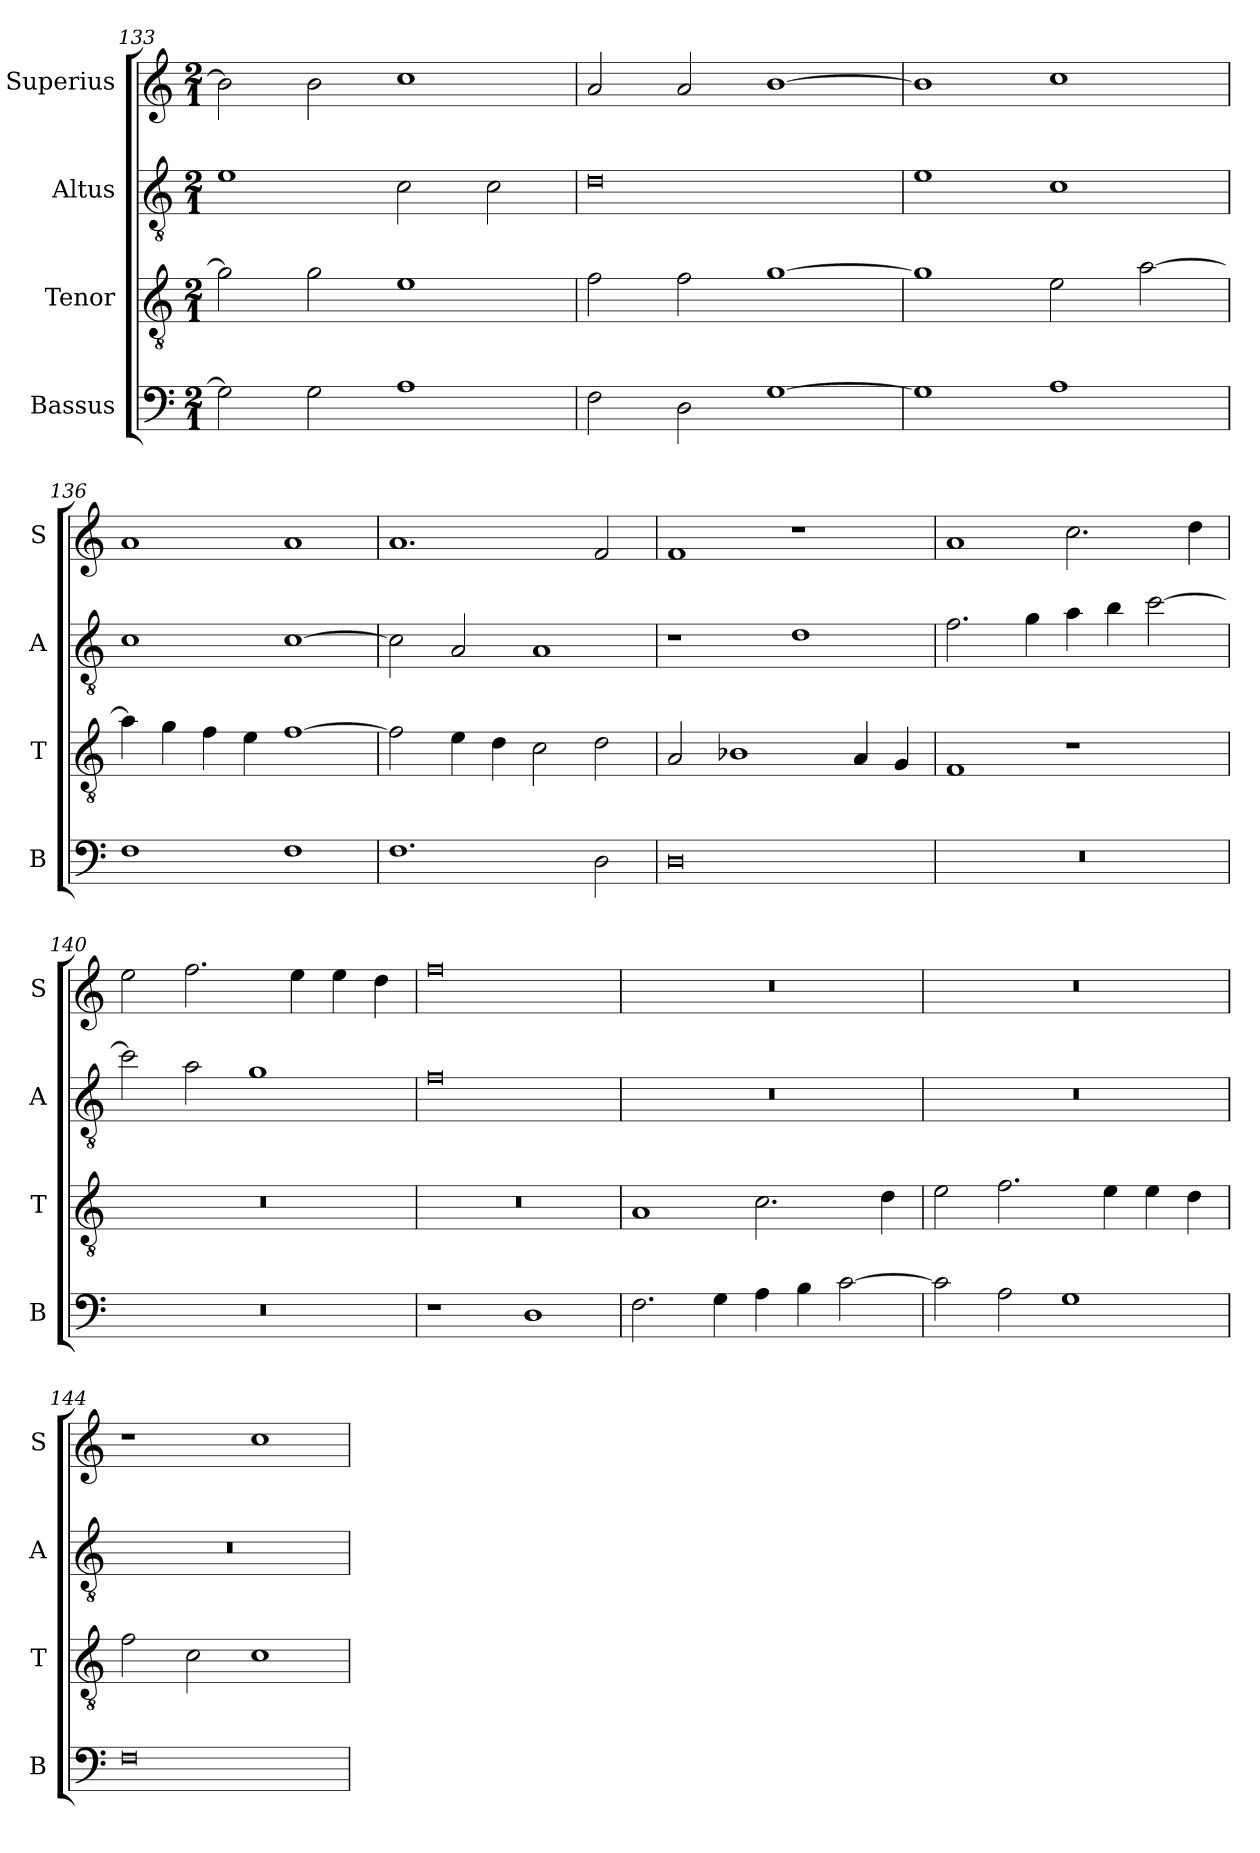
**kern	**kern	**kern	**kern
*part4	*part3	*part2	*part1
*staff4	*staff3	*staff2	*staff1
*I"Bassus	*I"Tenor	*I"Altus	*I"Superius
*I'B	*I'T	*I'A	*I'S
*clefF4	*clefGv2	*clefGv2	*clefG2
*k[]	*k[]	*k[]	*k[]
*M2/1	*M2/1	*M2/1	*M2/1
=133	=133	=133	=133
2G\]	2g\]	1e	2b\]
2G\	2g\	.	2b\
1A	1e	2c\	1cc
.	.	2c\	.
=134	=134	=134	=134
2F\	2f\	0d	2a/
2D\	2f\	.	2a/
[1G	[1g	.	[1b
=135	=135	=135	=135
1G]	1g]	1e	1b]
1A	2e\	1c	1cc
.	[2a\	.	.
=136	=136	=136	=136
1F	4a\]	1c	1a
.	4g\	.	.
.	4f\	.	.
.	4e\	.	.
1F	[1f	[1c	1a
=137	=137	=137	=137
1.F	2f\]	2c\]	1.a
.	4e\	2A/	.
.	4d\	.	.
.	2c\	1A	.
2D\	2d\	.	2f/
=138	=138	=138	=138
0D	2A/	1r	1f
.	1B-X	.	.
.	.	1d	1r
.	4A/	.	.
.	4G/	.	.
=139	=139	=139	=139
0r	1F	2.f\	1a
.	.	4g\	.
.	1r	4a\	2.cc\
.	.	4b\	.
.	.	[2cc\	.
.	.	.	4dd\
=140	=140	=140	=140
0r	0r	2cc\]	2ee\
.	.	2a\	2.ff\
.	.	1g	.
.	.	.	4ee\
.	.	.	4ee\
.	.	.	4dd\
=141	=141	=141	=141
1r	0r	0f	0ff
1D	.	.	.
=142	=142	=142	=142
2.F\	1A	0r	0r
4G\	.	.	.
4A\	2.c\	.	.
4B\	.	.	.
[2c\	.	.	.
.	4d\	.	.
=143	=143	=143	=143
2c\]	2e\	0r	0r
2A\	2.f\	.	.
1G	.	.	.
.	4e\	.	.
.	4e\	.	.
.	4d\	.	.
=144	=144	=144	=144
0F	2f\	0r	1r
.	2c\	.	.
.	1c	.	1cc
=	=	=	=
*-	*-	*-	*-
